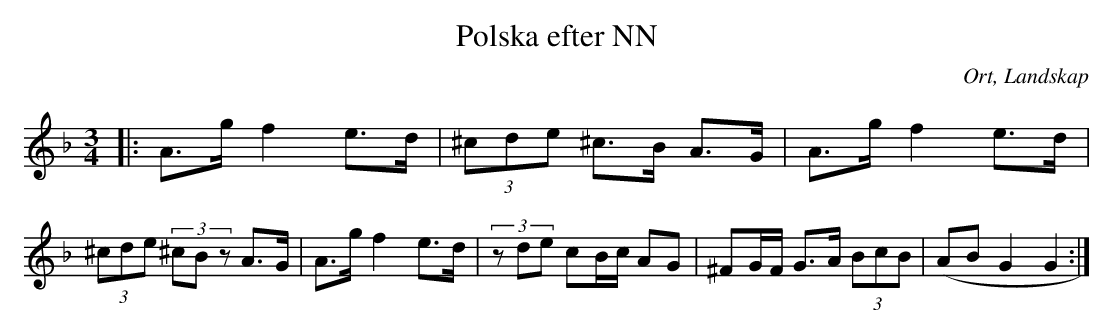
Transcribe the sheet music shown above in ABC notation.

X:1
T:Polska efter NN
O:Ort, Landskap
M:3/4
L:1/8
K:Dm
|: A>g f2 e>d|(3^cde ^c>B A>G|A>g f2 e>d|(3^cde (3^cBz A>G|A>g f2 e>d|(3zde cB/c/ AG|^FG/F/ G>A (3BcB  |(AB G2 G2:|
